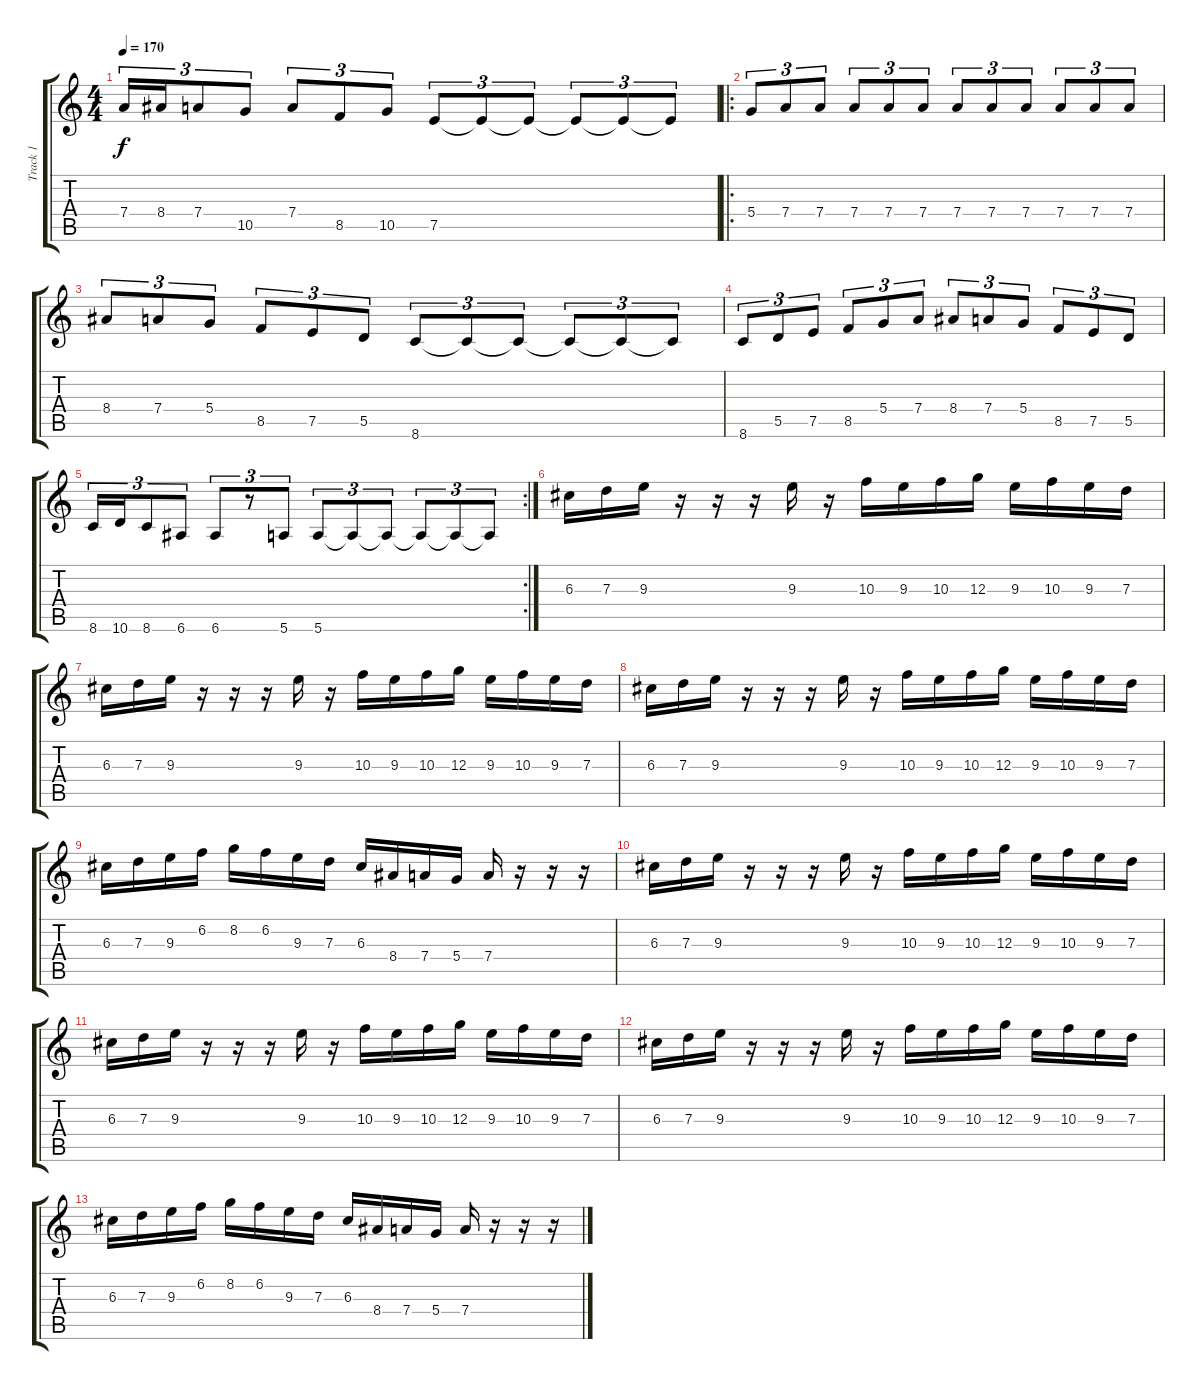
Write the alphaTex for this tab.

\track ("Track 1" "Track 1") {instrument acousticguitarsteel}
\staff {score tabs}
\tuning (E4 B3 G3 D3 A2 E2) {hide}
\ts (4 4)
\tempo 170
\clef g2
\ks c
7.4.16{tu (3 2) dy f} 8.4.16{tu (3 2)} 7.4.8{tu (3 2)} 10.5.8{tu (3 2)} 7.4.8{tu (3 2)} 8.5.8{tu (3 2)} 10.5.8{tu (3 2)} 7.5.8{tu (3 2)} 7.5{t}.8{tu (3 2)} 7.5{t}.8{tu (3 2)} 7.5{t}.8{tu (3 2)} 7.5{t}.8{tu (3 2)} 7.5{t}.8{tu (3 2)} |
\ro
5.4.8{tu (3 2)} 7.4.8{tu (3 2)} 7.4.8{tu (3 2)} 7.4.8{tu (3 2)} 7.4.8{tu (3 2)} 7.4.8{tu (3 2)} 7.4.8{tu (3 2)} 7.4.8{tu (3 2)} 7.4.8{tu (3 2)} 7.4.8{tu (3 2)} 7.4.8{tu (3 2)} 7.4.8{tu (3 2)} |
8.4.8{tu (3 2)} 7.4.8{tu (3 2)} 5.4.8{tu (3 2)} 8.5.8{tu (3 2)} 7.5.8{tu (3 2)} 5.5.8{tu (3 2)} 8.6.8{tu (3 2)} 8.6{t}.8{tu (3 2)} 8.6{t}.8{tu (3 2)} 8.6{t}.8{tu (3 2)} 8.6{t}.8{tu (3 2)} 8.6{t}.8{tu (3 2)} |
8.6.8{tu (3 2)} 5.5.8{tu (3 2)} 7.5.8{tu (3 2)} 8.5.8{tu (3 2)} 5.4.8{tu (3 2)} 7.4.8{tu (3 2)} 8.4.8{tu (3 2)} 7.4.8{tu (3 2)} 5.4.8{tu (3 2)} 8.5.8{tu (3 2)} 7.5.8{tu (3 2)} 5.5.8{tu (3 2)} |
\rc 2
8.6.16{tu (3 2)} 10.6.16{tu (3 2)} 8.6.8{tu (3 2)} 6.6.8{tu (3 2)} 6.6.8{tu (3 2)} r.8{tu (3 2)} 5.6.8{tu (3 2)} 5.6.8{tu (3 2)} 5.6{t}.8{tu (3 2)} 5.6{t}.8{tu (3 2)} 5.6{t}.8{tu (3 2)} 5.6{t}.8{tu (3 2)} 5.6{t}.8{tu (3 2)} |
6.3.16 7.3.16 9.3.16 r.16 r.16 r.16 9.3.16 r.16 10.3.16 9.3.16 10.3.16 12.3.16 9.3.16 10.3.16 9.3.16 7.3.16 |
6.3.16 7.3.16 9.3.16 r.16 r.16 r.16 9.3.16 r.16 10.3.16 9.3.16 10.3.16 12.3.16 9.3.16 10.3.16 9.3.16 7.3.16 |
6.3.16 7.3.16 9.3.16 r.16 r.16 r.16 9.3.16 r.16 10.3.16 9.3.16 10.3.16 12.3.16 9.3.16 10.3.16 9.3.16 7.3.16 |
6.3.16 7.3.16 9.3.16 6.2.16 8.2.16 6.2.16 9.3.16 7.3.16 6.3.16 8.4.16 7.4.16 5.4.16 7.4.16 r.16 r.16 r.16 |
6.3.16 7.3.16 9.3.16 r.16 r.16 r.16 9.3.16 r.16 10.3.16 9.3.16 10.3.16 12.3.16 9.3.16 10.3.16 9.3.16 7.3.16 |
6.3.16 7.3.16 9.3.16 r.16 r.16 r.16 9.3.16 r.16 10.3.16 9.3.16 10.3.16 12.3.16 9.3.16 10.3.16 9.3.16 7.3.16 |
6.3.16 7.3.16 9.3.16 r.16 r.16 r.16 9.3.16 r.16 10.3.16 9.3.16 10.3.16 12.3.16 9.3.16 10.3.16 9.3.16 7.3.16 |
6.3.16 7.3.16 9.3.16 6.2.16 8.2.16 6.2.16 9.3.16 7.3.16 6.3.16 8.4.16 7.4.16 5.4.16 7.4.16 r.16 r.16 r.16
